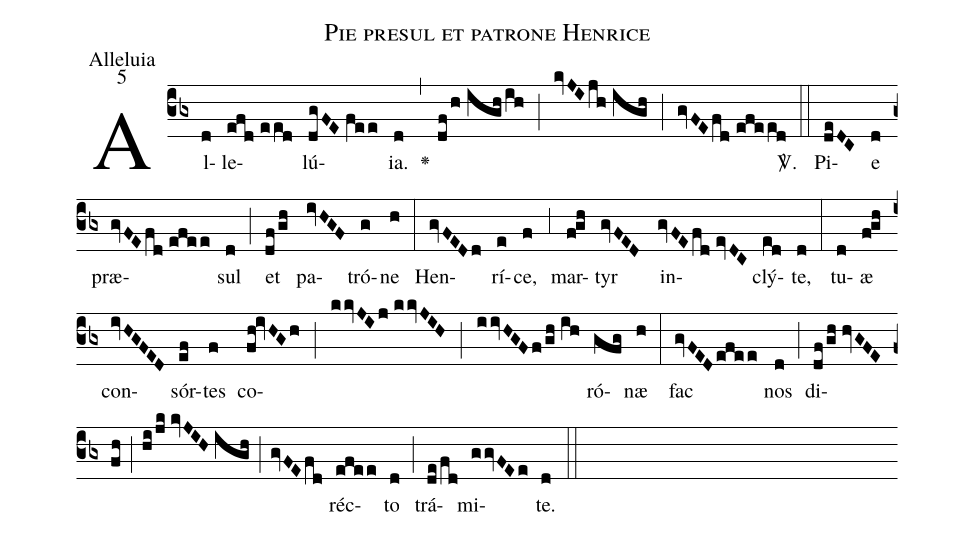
name:Pie presul et patrone Henrice;
office-part:Alleluia;
mode:5;
%%
(cb3) Al(d)le(efd//eed)lú(dgFE//fee)ia.(d) <v>\greheightstar</v>(,) (df/h//igh/ih) (;) (kvJI/jh//igh) (;) (gvFE/fd//efeed) <sp>V/</sp>.(::) Pi(deDC)e(d) præ(gvFE/fd//efee)sul(d) (;) et(df/gh) pa(ivHGF)tró(g)ne(h) (:) Hen(gvFEDd)rí(e)ce,(f) (;3) mar(f!gh)tyr(gvFED) in(gvFE/fd//evDC)clý(ed)te,(d) (:) tu(d)æ(f!gh) con(ivHGFED)sór(ef)tes(f) co(fh!ivHGh;kkvJIj//kkvJIH;iivHGFf/gh//ih)ró(gfg)næ(h) (:) fac(gvFEDefee) nos(d) (;) di(df/gh//hvGFE/fh;hi/jk//kvJIH//igh;gvFE/fd)réc(efee)to(d) (;) trá(de/fd)mi(ggvFEe)te.(d) (::)
